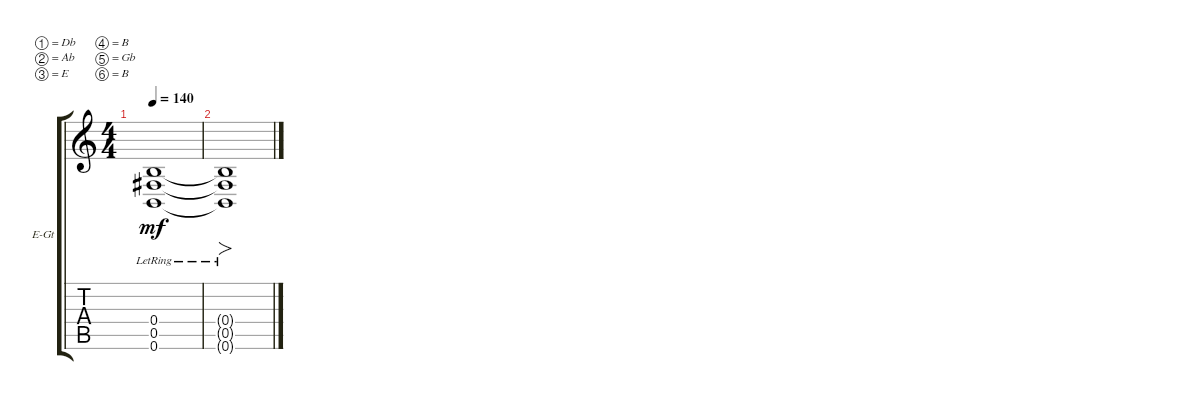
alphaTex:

\bracketExtendMode groupsimilarinstruments
\firstSystemTrackNameOrientation horizontal
\otherSystemsTrackNameOrientation horizontal
\track ("Rhythm" "E-Gt") {instrument distortionguitar}
\staff {score tabs}
\tuning (Db4 Ab3 E3 B2 Gb2 B1)
\ts (4 4)
\tempo 140
\clef g2
\ks c
(0.6{lr t} 0.5{lr t} 0.4{lr t}).1{dy mf} |
(0.6{lr t} 0.5{lr t} 0.4{lr t}).1{fo}
